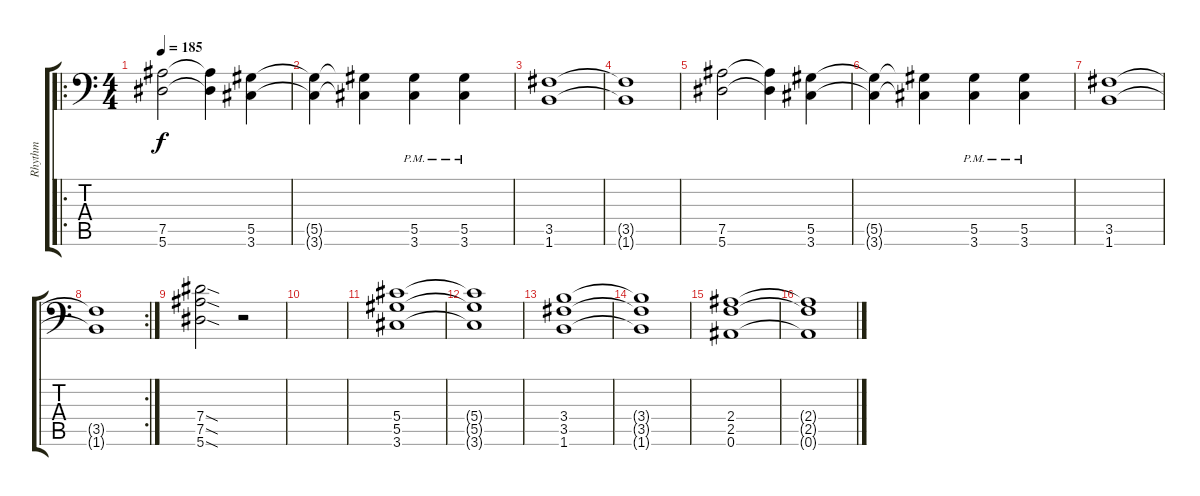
\track ("Rhythm" "Rhythm") {instrument distortionguitar}
\staff {score tabs}
\tuning (Bb3 F3 Db3 Ab2 Eb2 Bb1) {hide}
\ro
\ts (4 4)
\tempo 185
\clef f4
\ks c
(7.5 5.6).2{dy f} (7.5{t} 5.6{t}).4 (5.5 3.6).4 |
(5.5{t} 3.6{t}).4 (5.5{t} 3.6{t}).4 (5.5{pm} 3.6{pm}).4 (5.5{pm} 3.6{pm}).4 |
(3.5 1.6).1 |
(3.5{t} 1.6{t}).1 |
(7.5 5.6).2 (7.5{t} 5.6{t}).4 (5.5 3.6).4 |
(5.5{t} 3.6{t}).4 (5.5{t} 3.6{t}).4 (5.5{pm} 3.6{pm}).4 (5.5{pm} 3.6{pm}).4 |
(3.5 1.6).1 |
\rc 2
(3.5{t} 1.6{t}).1 |
(7.4{sod} 7.5{sod} 5.6{sod}).2 r.2 |
|
(5.4 5.5 3.6).1 |
(5.4{t} 5.5{t} 3.6{t}).1 |
(3.4 3.5 1.6).1 |
(3.4{t} 3.5{t} 1.6{t}).1 |
(2.4 2.5 0.6).1 |
(2.4{t} 2.5{t} 0.6{t}).1
